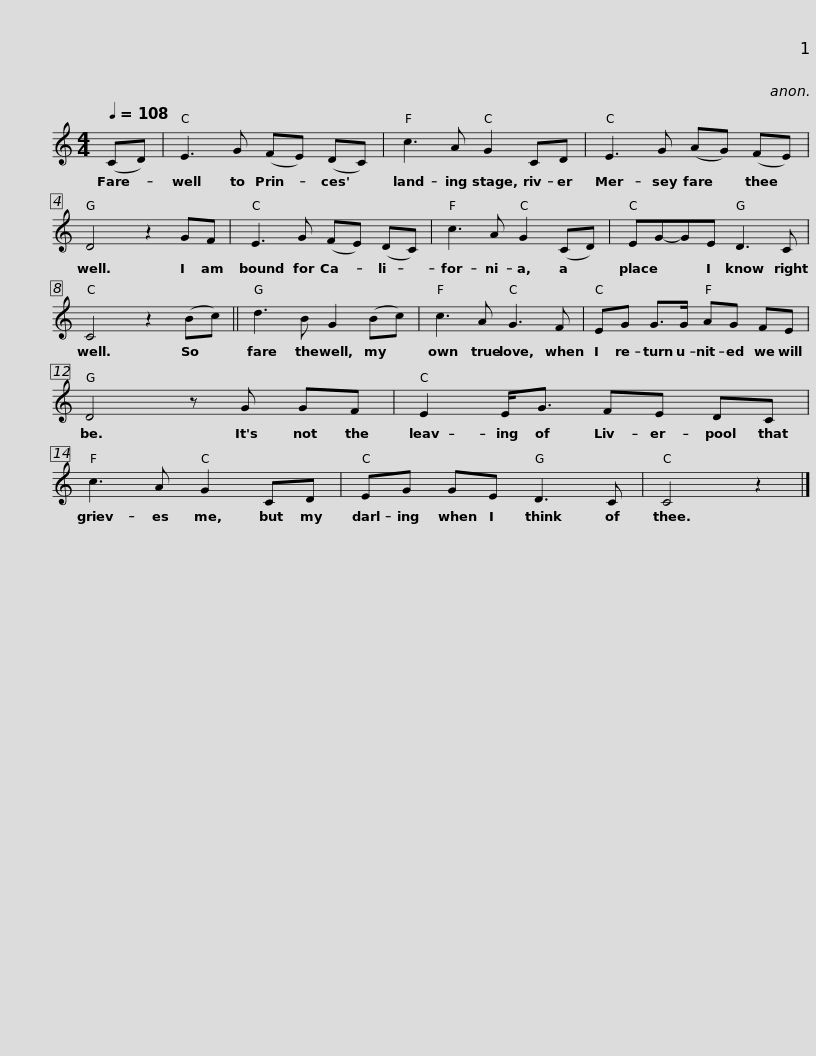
X:1
L:1/8
Q:1/4=108
M:4/4
I:linebreak $
K:C
V:1 treble
V:1
 (CD) | E3 G (FE) (DC) | c3 A G2 CD | E3 G (AG) (FE) | D4 z2 GF | %5
 E3 G (FE) (DC) |$ c3 A G2 (CD) | EG-GE D3 C | C4 z2 (Bc) || d3 B G2 (Bc) | %10
 c3 A G3 F |$ EG G>G AG FE | D4 z G GF | E2 E<G FE DC | c3 A G2 CD |$ %15
 EG GE D3 C | C4 z2 |] %17
